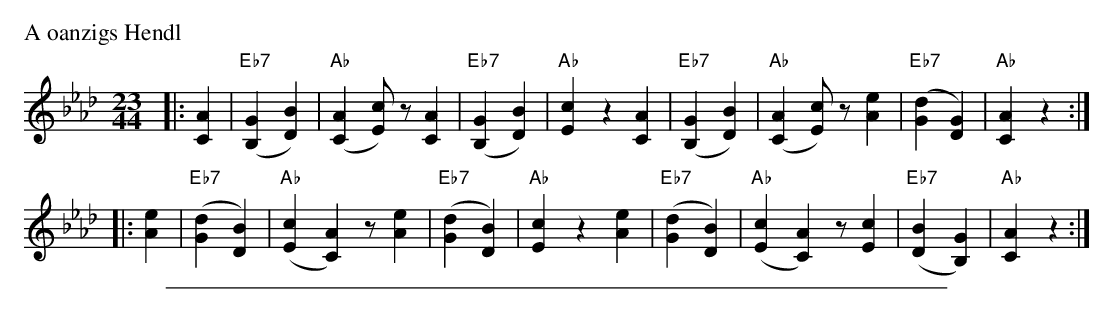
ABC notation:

X:1
P: A oanzigs Hendl
M: 23/44
L: 1/8
K: Ab
|: [C2A2] \
| "Eb7"([B,2G2][D2B2]) | "Ab"([C2A2] [Ec])z [C2A2] \
| "Eb7"([B,2G2][D2B2]) | "Ab"[c2E2] z2 [A2C2] \
| "Eb7"([B,2G2][D2B2]) | "Ab"([C2A2] [Ec])z [e2A2] \
| "Eb7"([G2d2][D2G2]) | "Ab"[A2C2] z2 :|
|: [e2A2] \
| "Eb7"([G2d2][D2B2]) | "Ab"([E2c2] [C2A2])z [e2A2] \
| "Eb7"([G2d2][D2B2]) | "Ab"[E2c2] z2 [e2A2] \
| "Eb7"([G2d2][D2B2]) | "Ab"([E2c2] [C2A2])z [E2c2] \
| "Eb7"([D2B2][B,2G2]) | "Ab"[A2C2] z2 :|
